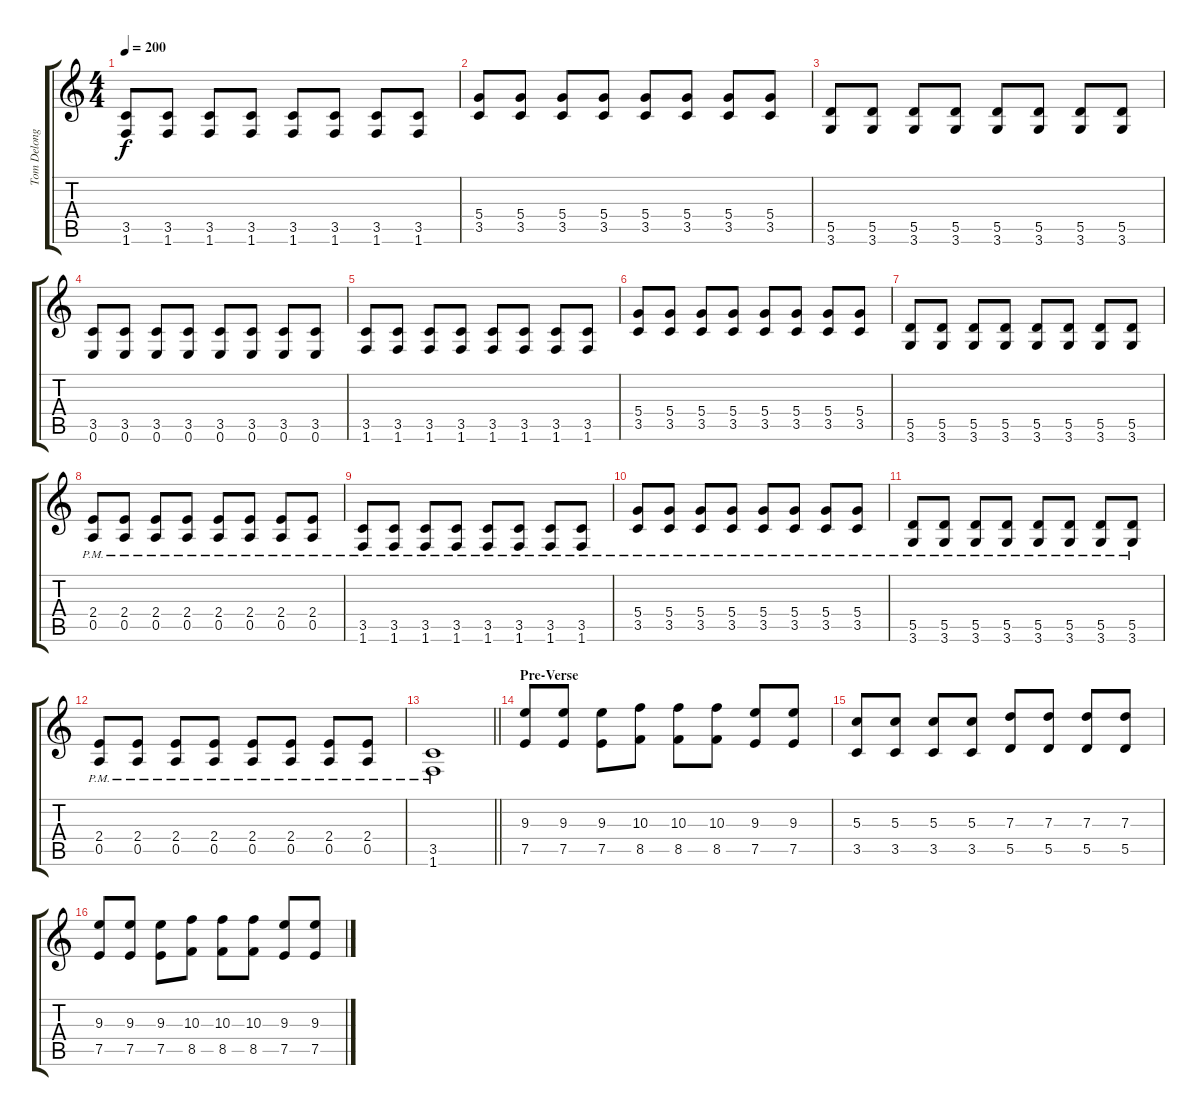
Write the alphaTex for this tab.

\track ("Tom Delonge (Distortion)" "Tom Delong") {instrument overdrivenguitar}
\staff {score tabs}
\tuning (E4 B3 G3 D3 A2 E2) {hide}
\ts (4 4)
\tempo 200
\clef g2
\ks c
(3.5 1.6).8{dy f} (3.5 1.6).8 (3.5 1.6).8 (3.5 1.6).8 (3.5 1.6).8 (3.5 1.6).8 (3.5 1.6).8 (3.5 1.6).8 |
(5.4 3.5).8 (5.4 3.5).8 (5.4 3.5).8 (5.4 3.5).8 (5.4 3.5).8 (5.4 3.5).8 (5.4 3.5).8 (5.4 3.5).8 |
(5.5 3.6).8 (5.5 3.6).8 (5.5 3.6).8 (5.5 3.6).8 (5.5 3.6).8 (5.5 3.6).8 (5.5 3.6).8 (5.5 3.6).8 |
(3.5 0.6).8 (3.5 0.6).8 (3.5 0.6).8 (3.5 0.6).8 (3.5 0.6).8 (3.5 0.6).8 (3.5 0.6).8 (3.5 0.6).8 |
(3.5 1.6).8 (3.5 1.6).8 (3.5 1.6).8 (3.5 1.6).8 (3.5 1.6).8 (3.5 1.6).8 (3.5 1.6).8 (3.5 1.6).8 |
(5.4 3.5).8 (5.4 3.5).8 (5.4 3.5).8 (5.4 3.5).8 (5.4 3.5).8 (5.4 3.5).8 (5.4 3.5).8 (5.4 3.5).8 |
(5.5 3.6).8 (5.5 3.6).8 (5.5 3.6).8 (5.5 3.6).8 (5.5 3.6).8 (5.5 3.6).8 (5.5 3.6).8 (5.5 3.6).8 |
(2.4{pm} 0.5{pm}).8 (2.4{pm} 0.5{pm}).8 (2.4{pm} 0.5{pm}).8 (2.4{pm} 0.5{pm}).8 (2.4{pm} 0.5{pm}).8 (2.4{pm} 0.5{pm}).8 (2.4{pm} 0.5{pm}).8 (2.4{pm} 0.5{pm}).8 |
(3.5{pm} 1.6{pm}).8 (3.5{pm} 1.6{pm}).8 (3.5{pm} 1.6{pm}).8 (3.5{pm} 1.6{pm}).8 (3.5{pm} 1.6{pm}).8 (3.5{pm} 1.6{pm}).8 (3.5{pm} 1.6{pm}).8 (3.5{pm} 1.6{pm}).8 |
(5.4{pm} 3.5{pm}).8 (5.4{pm} 3.5{pm}).8 (5.4{pm} 3.5{pm}).8 (5.4{pm} 3.5{pm}).8 (5.4{pm} 3.5{pm}).8 (5.4{pm} 3.5{pm}).8 (5.4{pm} 3.5{pm}).8 (5.4{pm} 3.5{pm}).8 |
(5.5{pm} 3.6{pm}).8 (5.5{pm} 3.6{pm}).8 (5.5{pm} 3.6{pm}).8 (5.5{pm} 3.6{pm}).8 (5.5{pm} 3.6{pm}).8 (5.5{pm} 3.6{pm}).8 (5.5{pm} 3.6{pm}).8 (5.5{pm} 3.6{pm}).8 |
(2.4{pm} 0.5{pm}).8 (2.4{pm} 0.5{pm}).8 (2.4{pm} 0.5{pm}).8 (2.4{pm} 0.5{pm}).8 (2.4{pm} 0.5{pm}).8 (2.4{pm} 0.5{pm}).8 (2.4{pm} 0.5{pm}).8 (2.4{pm} 0.5{pm}).8 |
\barLineRight lightlight
(3.5{pm} 1.6{pm}).1 |
\section ("" "Pre-Verse")
(9.3 7.5).8 (9.3 7.5).8 (9.3 7.5).8 (10.3 8.5).8 (10.3 8.5).8 (10.3 8.5).8 (9.3 7.5).8 (9.3 7.5).8 |
(5.3 3.5).8 (5.3 3.5).8 (5.3 3.5).8 (5.3 3.5).8 (7.3 5.5).8 (7.3 5.5).8 (7.3 5.5).8 (7.3 5.5).8 |
(9.3 7.5).8 (9.3 7.5).8 (9.3 7.5).8 (10.3 8.5).8 (10.3 8.5).8 (10.3 8.5).8 (9.3 7.5).8 (9.3 7.5).8
